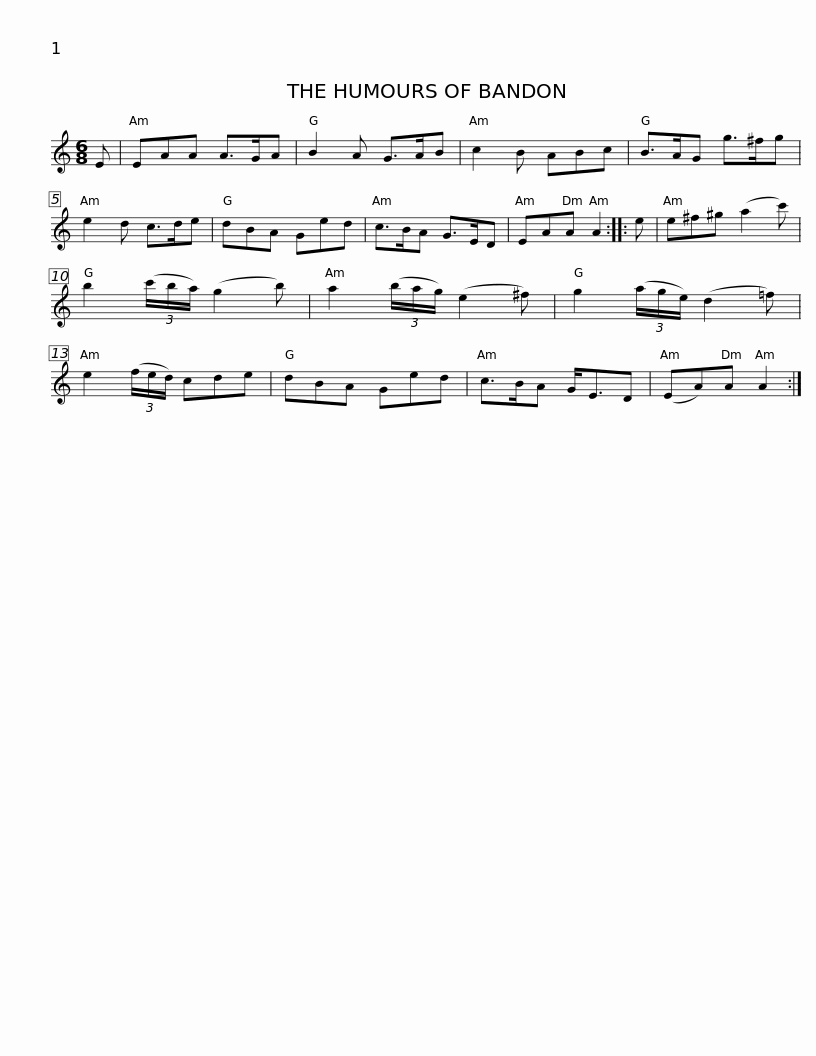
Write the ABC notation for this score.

X:1
L:1/8
M:6/8
I:linebreak $
K:C
V:1 treble
V:1
 E | EAA A>GA | B2 A G>AB | c2 B ABc | B>AG g>^fg | %5
 e2 d c>de | dBA Ged | c>BA G>ED |$ EAA A2 :: e | %10
 e^f^g (a2 c') | b2 (3(c'/b/a/) (g2 b) | a2 (3(b/a/g/) (e2 ^f) | g2 (3(a/g/e/) (d2 =f) | e2 (3(f/e/d/) cde |$ %15
 dBA Ged | c>BA G<ED | (EA)A A2 :| %18
